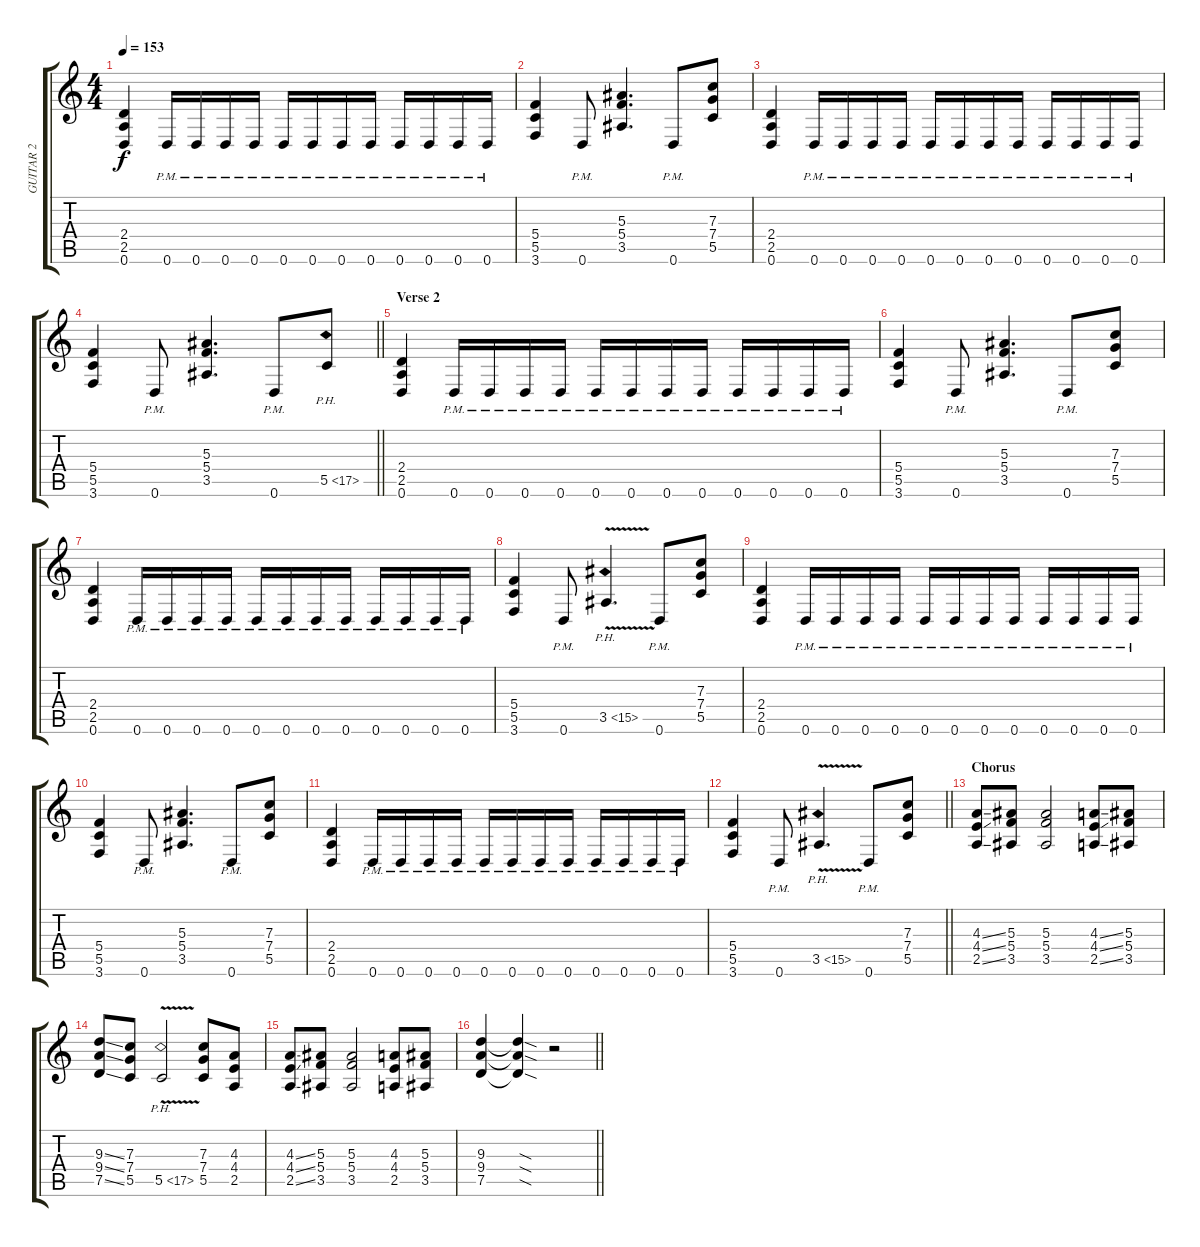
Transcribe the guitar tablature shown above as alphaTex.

\track ("GUITAR 2" "GUITAR 2") {instrument overdrivenguitar}
\staff {score tabs}
\tuning (D4 A3 F3 C3 G2 D2) {hide}
\ts (4 4)
\tempo 153
\clef g2
\ks c
(2.4 2.5 0.6).4{dy f} 0.6{pm}.16 0.6{pm}.16 0.6{pm}.16 0.6{pm}.16 0.6{pm}.16 0.6{pm}.16 0.6{pm}.16 0.6{pm}.16 0.6{pm}.16 0.6{pm}.16 0.6{pm}.16 0.6{pm}.16 |
(5.4 5.5 3.6).4 0.6{pm}.8 (5.3 5.4 3.5).4{d} 0.6{pm}.8 (7.3 7.4 5.5).8 |
(2.4 2.5 0.6).4 0.6{pm}.16 0.6{pm}.16 0.6{pm}.16 0.6{pm}.16 0.6{pm}.16 0.6{pm}.16 0.6{pm}.16 0.6{pm}.16 0.6{pm}.16 0.6{pm}.16 0.6{pm}.16 0.6{pm}.16 |
\barLineRight lightlight
(5.4 5.5 3.6).4 0.6{pm}.8 (5.3 5.4 3.5).4{d} 0.6{pm}.8 5.5{ph 12}.8 |
\section ("" "Verse 2")
(2.4 2.5 0.6).4 0.6{pm}.16 0.6{pm}.16 0.6{pm}.16 0.6{pm}.16 0.6{pm}.16 0.6{pm}.16 0.6{pm}.16 0.6{pm}.16 0.6{pm}.16 0.6{pm}.16 0.6{pm}.16 0.6{pm}.16 |
(5.4 5.5 3.6).4 0.6{pm}.8 (5.3 5.4 3.5).4{d} 0.6{pm}.8 (7.3 7.4 5.5).8 |
(2.4 2.5 0.6).4 0.6{pm}.16 0.6{pm}.16 0.6{pm}.16 0.6{pm}.16 0.6{pm}.16 0.6{pm}.16 0.6{pm}.16 0.6{pm}.16 0.6{pm}.16 0.6{pm}.16 0.6{pm}.16 0.6{pm}.16 |
(5.4 5.5 3.6).4 0.6{pm}.8 3.5{ph 12 v}.4{d} 0.6{pm}.8 (7.3 7.4 5.5).8 |
(2.4 2.5 0.6).4 0.6{pm}.16 0.6{pm}.16 0.6{pm}.16 0.6{pm}.16 0.6{pm}.16 0.6{pm}.16 0.6{pm}.16 0.6{pm}.16 0.6{pm}.16 0.6{pm}.16 0.6{pm}.16 0.6{pm}.16 |
(5.4 5.5 3.6).4 0.6{pm}.8 (5.3 5.4 3.5).4{d} 0.6{pm}.8 (7.3 7.4 5.5).8 |
(2.4 2.5 0.6).4 0.6{pm}.16 0.6{pm}.16 0.6{pm}.16 0.6{pm}.16 0.6{pm}.16 0.6{pm}.16 0.6{pm}.16 0.6{pm}.16 0.6{pm}.16 0.6{pm}.16 0.6{pm}.16 0.6{pm}.16 |
\barLineRight lightlight
(5.4 5.5 3.6).4 0.6{pm}.8 3.5{ph 12 v}.4{d} 0.6{pm}.8 (7.3 7.4 5.5).8 |
\section ("" "Chorus")
(4.3{ss} 4.4{ss} 2.5{ss}).8 (5.3 5.4 3.5).8 (5.3 5.4 3.5).2 (4.3{ss} 4.4{ss} 2.5{ss}).8 (5.3 5.4 3.5).8 |
(9.3{ss} 9.4{ss} 7.5{ss}).8 (7.3 7.4 5.5).8 5.5{ph 12 v}.2 (7.3 7.4 5.5).8 (4.3 4.4 2.5).8 |
(4.3{ss} 4.4{ss} 2.5{ss}).8 (5.3 5.4 3.5).8 (5.3 5.4 3.5).2 (4.3 4.4 2.5).8 (5.3 5.4 3.5).8 |
\barLineRight lightlight
(9.3 9.4 7.5).4 (9.3{sod t} 9.4{sod t} 7.5{sod t}).4 r.2
